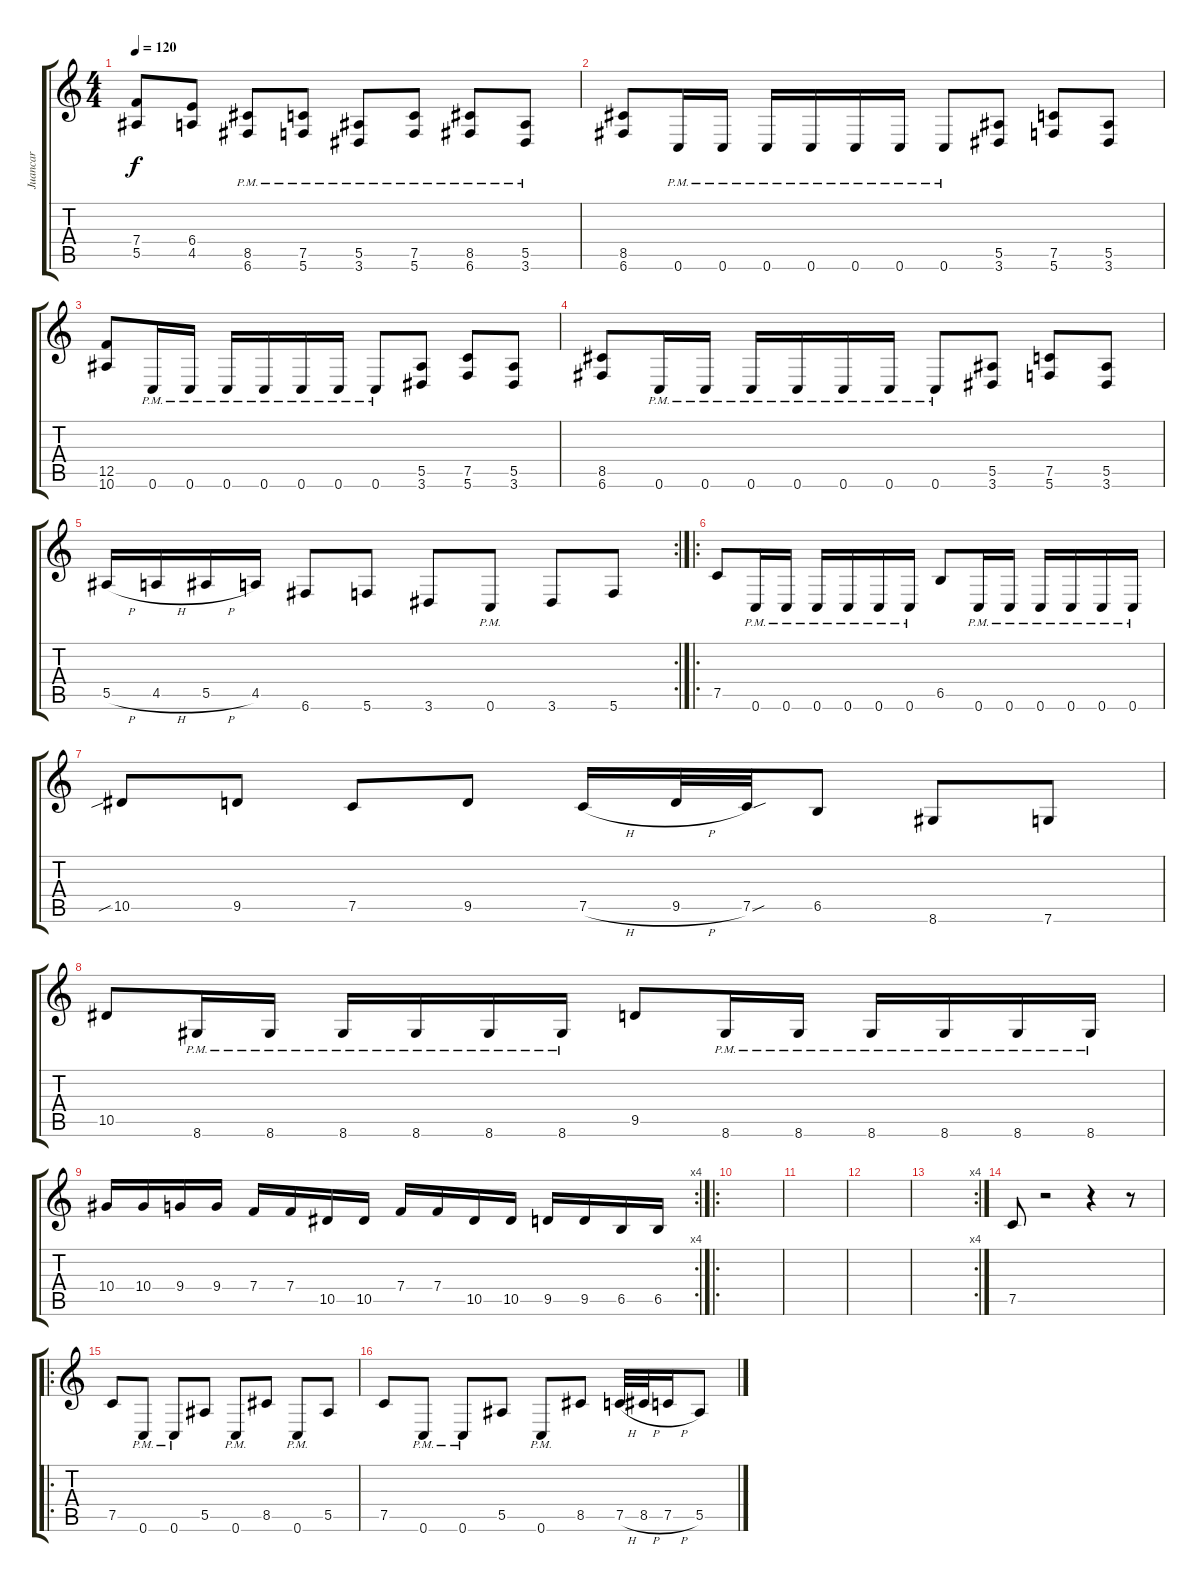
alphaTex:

\track ("Juancar" "Juancar") {instrument distortionguitar}
\staff {score tabs}
\tuning (C4 G3 Eb3 Bb2 F2 C2) {hide}
\ts (4 4)
\tempo 120
\clef g2
\ks c
(7.4 5.5).8{dy f} (6.4 4.5).8 (8.5{pm} 6.6{pm}).8 (7.5{pm} 5.6{pm}).8 (5.5{pm} 3.6{pm}).8 (7.5{pm} 5.6{pm}).8 (8.5{pm} 6.6{pm}).8 (5.5{pm} 3.6{pm}).8 |
(8.5 6.6).8 0.6{pm}.16 0.6{pm}.16 0.6{pm}.16 0.6{pm}.16 0.6{pm}.16 0.6{pm}.16 0.6{pm}.8 (5.5 3.6).8 (7.5 5.6).8 (5.5 3.6).8 |
(12.5 10.6).8 0.6{pm}.16 0.6{pm}.16 0.6{pm}.16 0.6{pm}.16 0.6{pm}.16 0.6{pm}.16 0.6{pm}.8 (5.5 3.6).8 (7.5 5.6).8 (5.5 3.6).8 |
(8.5 6.6).8 0.6{pm}.16 0.6{pm}.16 0.6{pm}.16 0.6{pm}.16 0.6{pm}.16 0.6{pm}.16 0.6{pm}.8 (5.5 3.6).8 (7.5 5.6).8 (5.5 3.6).8 |
\rc 2
5.5{h}.16 4.5{h}.16 5.5{h}.16 4.5.16 6.6.8 5.6.8 3.6.8 0.6{pm}.8 3.6.8 5.6.8 |
\ro
7.5.8 0.6{pm}.16 0.6{pm}.16 0.6{pm}.16 0.6{pm}.16 0.6{pm}.16 0.6{pm}.16 6.5.8 0.6{pm}.16 0.6{pm}.16 0.6{pm}.16 0.6{pm}.16 0.6{pm}.16 0.6{pm}.16 |
10.5{sib}.8 9.5.8 7.5.8 9.5.8 7.5{h}.16 9.5{h}.32 7.5{sou}.32 6.5.8 8.6.8 7.6.8 |
10.5.8 8.6{pm}.16 8.6{pm}.16 8.6{pm}.16 8.6{pm}.16 8.6{pm}.16 8.6{pm}.16 9.5.8 8.6{pm}.16 8.6{pm}.16 8.6{pm}.16 8.6{pm}.16 8.6{pm}.16 8.6{pm}.16 |
\rc 4
10.4.16 10.4.16 9.4.16 9.4.16 7.4.16 7.4.16 10.5.16 10.5.16 7.4.16 7.4.16 10.5.16 10.5.16 9.5.16 9.5.16 6.5.16 6.5.16 |
\ro
|
|
|
\rc 4
|
7.5.8 r.2 r.4 r.8 |
\ro
7.5.8 0.6{pm}.8 0.6{pm}.8 5.5.8 0.6{pm}.8 8.5.8 0.6{pm}.8 5.5.8 |
7.5.8 0.6{pm}.8 0.6{pm}.8 5.5.8 0.6{pm}.8 8.5.8 7.5{h}.32 8.5{h}.32 7.5{h}.16 5.5.8
